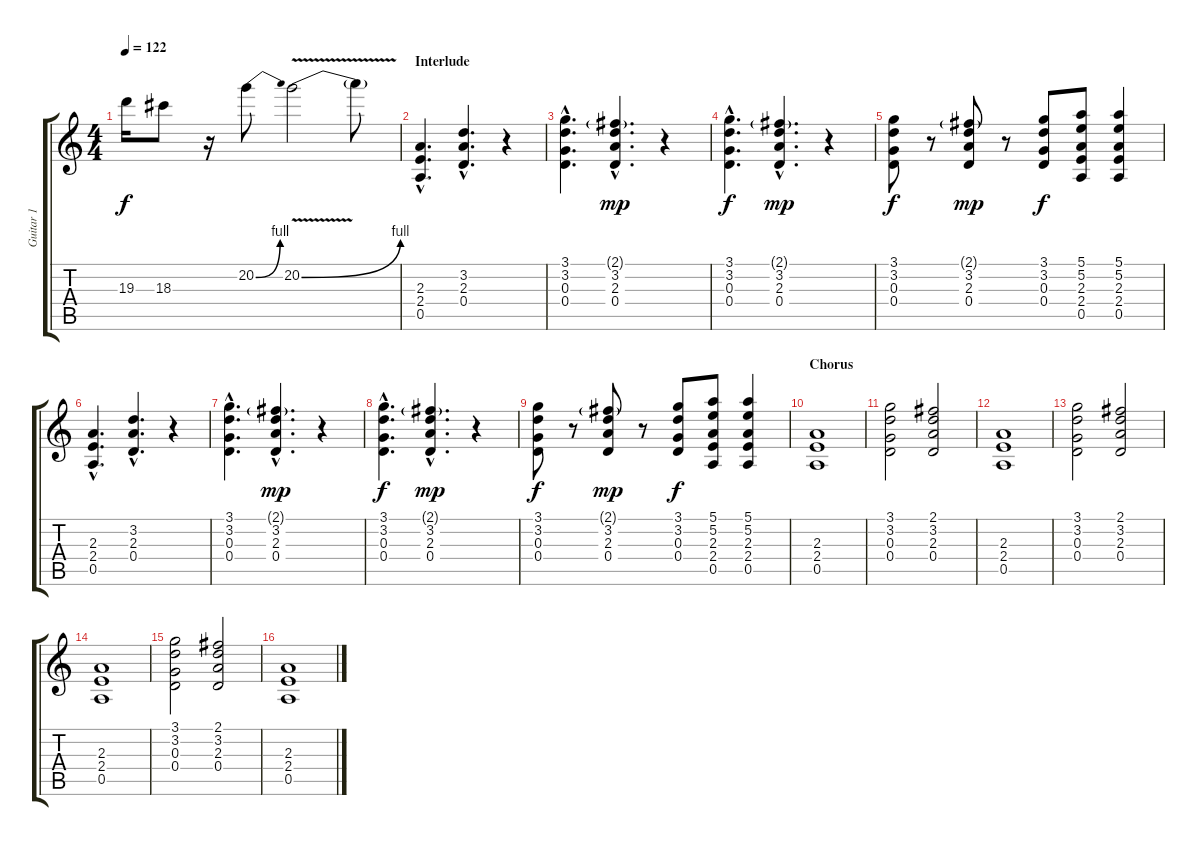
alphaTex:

\track ("Guitar 1" "Guitar 1") {instrument overdrivenguitar}
\staff {score tabs}
\tuning (E4 B3 G3 D3 A2 E2) {hide}
\ts (4 4)
\tempo 122
\clef g2
\ks aminor
19.3.16{dy f} 18.3.8 r.16 20.2{be (bend 0 0 60 4)}.8 20.2{be (bend 0 0 60 4) v}.2 20.2{t}.8 |
\section ("" "Interlude")
(2.3{hac} 2.4{hac} 0.5{hac}).4{d} (3.2{hac} 2.3{hac} 0.4{hac}).4{d} r.4 |
(3.1{hac} 3.2{hac} 0.3{hac} 0.4{hac}).4{d} (2.1{g hac} 3.2{hac} 2.3{hac} 0.4{hac}).4{d dy mp} r.4 |
(3.1{hac} 3.2{hac} 0.3{hac} 0.4{hac}).4{d dy f} (2.1{g hac} 3.2{hac} 2.3{hac} 0.4{hac}).4{d dy mp} r.4 |
(3.1 3.2 0.3 0.4).8{dy f} r.8 (2.1{g} 3.2 2.3 0.4).8{dy mp} r.8 (3.1 3.2 0.3 0.4).8{dy f} (5.1 5.2 2.3 2.4 0.5).8 (5.1 5.2 2.3 2.4 0.5).4 |
(2.3{hac} 2.4{hac} 0.5{hac}).4{d} (3.2{hac} 2.3{hac} 0.4{hac}).4{d} r.4 |
(3.1{hac} 3.2{hac} 0.3{hac} 0.4{hac}).4{d} (2.1{g hac} 3.2{hac} 2.3{hac} 0.4{hac}).4{d dy mp} r.4 |
(3.1{hac} 3.2{hac} 0.3{hac} 0.4{hac}).4{d dy f} (2.1{g hac} 3.2{hac} 2.3{hac} 0.4{hac}).4{d dy mp} r.4 |
(3.1 3.2 0.3 0.4).8{dy f} r.8 (2.1{g} 3.2 2.3 0.4).8{dy mp} r.8 (3.1 3.2 0.3 0.4).8{dy f} (5.1 5.2 2.3 2.4 0.5).8 (5.1 5.2 2.3 2.4 0.5).4 |
\section ("" "Chorus")
(2.3 2.4 0.5).1 |
(3.1 3.2 0.3 0.4).2 (2.1 3.2 2.3 0.4).2 |
(2.3 2.4 0.5).1 |
(3.1 3.2 0.3 0.4).2 (2.1 3.2 2.3 0.4).2 |
(2.3 2.4 0.5).1 |
(3.1 3.2 0.3 0.4).2 (2.1 3.2 2.3 0.4).2 |
(2.3 2.4 0.5).1
